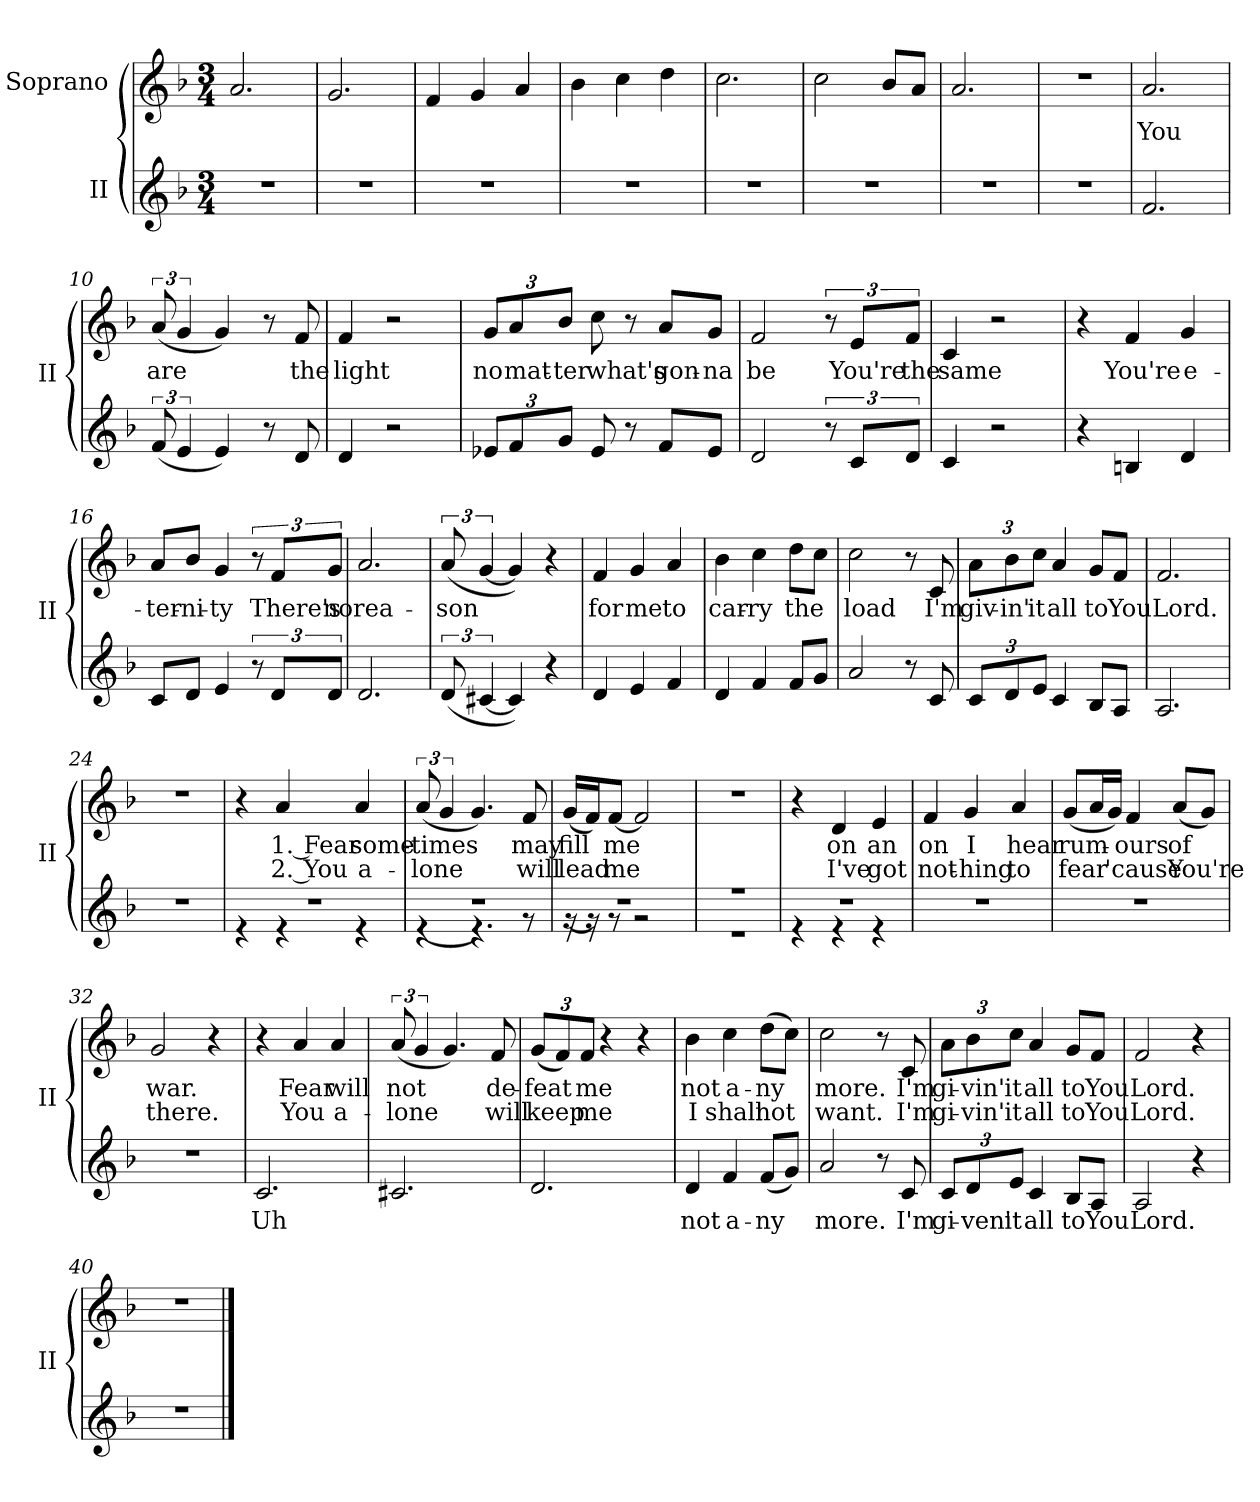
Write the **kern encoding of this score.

**kern	**text	**kern	**text	**text
*part2	*part2	*part1	*part1	*part1
*staff2	*staff2	*staff1	*staff1	*staff1
*I"II	*	*I"Soprano	*	*
*I'II	*	*	*	*
*clefG2	*	*clefG2	*	*
*k[b-]	*	*k[b-]	*	*
*M3/4	*	*M3/4	*	*
=1	=1	=1	=1	=1
2.r	.	2.a!/	.	.
=2	=2	=2	=2	=2
2.r	.	2.g!/	.	.
=3	=3	=3	=3	=3
2.r	.	4f!/	.	.
.	.	4g!/	.	.
.	.	4a!/	.	.
=4	=4	=4	=4	=4
2.r	.	4b-!\	.	.
.	.	4cc!\	.	.
.	.	4dd!\	.	.
=5	=5	=5	=5	=5
2.r	.	2.cc!\	.	.
=6	=6	=6	=6	=6
2.r	.	2cc!\	.	.
.	.	8b-!/L	.	.
.	.	8a!/J	.	.
=7	=7	=7	=7	=7
2.r	.	2.a!/	.	.
!!LO:LB:g=z
=8	=8	=8	=8	=8
2.r	.	2.r	.	.
=9	=9	=9	=9	=9
!	!	!	!LO:LY:b	!
2.f/	.	2.a/	You	.
=10	=10	=10	=10	=10
!	!	!	!LO:LY:b	!
(<12f/	.	(<12a/	are	.
6e/	.	6g/	.	.
4e/)	.	4g/)	.	.
8r	.	8r	.	.
!	!	!	!LO:LY:b	!
8d/	.	8f/	the	.
=11	=11	=11	=11	=11
!	!	!	!LO:LY:b	!
4d/	.	4f/	light	.
2r	.	2r	.	.
=12	=12	=12	=12	=12
*Xbrackettup	*	*Xbrackettup	*	*
!	!	!	!LO:LY:b	!
12e-X/L	.	12g/L	no	.
!	!	!	!LO:LY:b	!
12f/	.	12a/	mat-	.
!	!	!	!LO:LY:b	!
12g/J	.	12b-/J	-ter	.
!	!	!	!LO:LY:b	!
8e-/	.	8cc\	what's	.
8r	.	8r	.	.
!	!	!	!LO:LY:b	!
8f/L	.	8a/L	gon-	.
!	!	!	!LO:LY:b	!
8e-/J	.	8g/J	-na	.
!!LO:LB:g=z
=13	=13	=13	=13	=13
!	!	!	!LO:LY:b	!
2d/	.	2f/	be	.
*brackettup	*	*brackettup	*	*
12r	.	12r	.	.
!	!	!	!LO:LY:b	!
12c/L	.	12e/L	You're	.
!	!	!	!LO:LY:b	!
12d/J	.	12f/J	the	.
=14	=14	=14	=14	=14
!	!	!	!LO:LY:b	!
4c/	.	4c/	same	.
2r	.	2r	.	.
=15	=15	=15	=15	=15
4r	.	4r	.	.
!	!	!	!LO:LY:b	!
4Bn/	.	4f/	You're	.
!	!	!	!LO:LY:b	!
4d/	.	4g/	e-	.
=16	=16	=16	=16	=16
!	!	!	!LO:LY:b	!
8c/L	.	8a/L	-ter-	.
!	!	!	!LO:LY:b	!
8d/J	.	8b-/J	-ni-	.
!	!	!	!LO:LY:b	!
4e/	.	4g/	-ty	.
12r	.	12r	.	.
!	!	!	!LO:LY:b	!
12d/L	.	12f/L	There's	.
!	!	!	!LO:LY:b	!
12d/J	.	12g/J	no	.
=17	=17	=17	=17	=17
!	!	!	!LO:LY:b	!
2.d/	.	2.a/	rea-	.
!!LO:LB:g=z
=18	=18	=18	=18	=18
!	!	!	!LO:LY:b	!
(<12d/	.	(<12a/	-son	.
[6c#X/	.	[6g/	.	.
4c#/])	.	4g/])	.	.
4r	.	4r	.	.
=19	=19	=19	=19	=19
!	!	!	!LO:LY:b	!
4d/	.	4f/	for	.
!	!	!	!LO:LY:b	!
4e/	.	4g/	me	.
!	!	!	!LO:LY:b	!
4f/	.	4a/	to	.
=20	=20	=20	=20	=20
!	!	!	!LO:LY:b	!
4d/	.	4b-\	car-	.
!	!	!	!LO:LY:b	!
4f/	.	4cc\	-ry	.
!	!	!	!LO:LY:b	!
8f/L	.	8dd\L	the	.
8g/J	.	8cc\J	.	.
=21	=21	=21	=21	=21
!	!	!	!LO:LY:b	!
2a/	.	2cc\	load	.
8r	.	8r	.	.
!	!	!	!LO:LY:b	!
8c/	.	8c/	I'm	.
!!LO:LB:g=z
=22	=22	=22	=22	=22
*Xbrackettup	*	*Xbrackettup	*	*
!	!	!	!LO:LY:b	!
12c/L	.	12a\L	giv-	.
!	!	!	!LO:LY:b	!
12d/	.	12b-\	-in'	.
!	!	!	!LO:LY:b	!
12e/J	.	12cc\J	it	.
!	!	!	!LO:LY:b	!
4c/	.	4a/	all	.
!	!	!	!LO:LY:b	!
8B-/L	.	8g/L	to	.
!	!	!	!LO:LY:b	!
8A/J	.	8f/J	You	.
=23	=23	=23	=23	=23
!	!	!	!LO:LY:b	!
2.A/	.	2.f/	Lord.	.
=24	=24	=24	=24	=24
2.r	.	2.r	.	.
!!LO:PB:g=z
=25	=25	=25	=25	=25
*^	*	*	*	*
2.r	4r	.	4r	.	.
!	!	!	!	!LO:LY:b	!LO:LY:b
.	4r	.	4a/	1. Fear	2. You
!	!	!	!	!LO:LY:b	!LO:LY:b
.	4r	.	4a/	some-	a-
=26	=26	=26	=26	=26	=26
*	*	*	*brackettup	*	*
!	!	!	!	!LO:LY:b	!LO:LY:b
2.r	(<4r	.	(<12a/	-times	-lone
.	.	.	6g/	.	.
.	4.r)	.	4.g/)	.	.
!	!	!	!	!LO:LY:b	!LO:LY:b
.	8r	.	8f/	may	will
=27	=27	=27	=27	=27	=27
!	!	!	!	!LO:LY:b	!LO:LY:b
2.r	(<16r	.	(<16g/LL	fill	lead
.	16r)	.	16f/J)	.	.
!	!	!	!	!LO:LY:b	!LO:LY:b
.	8r	.	[8f/J	me	me
.	2r	.	2f/]	.	.
=28	=28	=28	=28	=28	=28
2.r	2.r	.	2.r	.	.
=29	=29	=29	=29	=29	=29
2.r	4r	.	4r	.	.
!	!	!	!	!LO:LY:b	!LO:LY:b
.	4r	.	4d/	on	I've
!	!	!	!	!LO:LY:b	!LO:LY:b
.	4r	.	4e/	an	got
!!LO:LB:g=z
=30	=30	=30	=30	=30	=30
!	!	!	!	!LO:LY:b	!LO:LY:b
*v	*v	*	*	*	*
2.r	.	4f/	on	not-
!	!	!	!LO:LY:b	!LO:LY:b
.	.	4g/	I	-hing
!	!	!	!LO:LY:b	!LO:LY:b
.	.	4a/	hear	to
=31	=31	=31	=31	=31
!	!	!	!LO:LY:b	!LO:LY:b
2.r	.	(<8g/L	rum-	fear
.	.	16a/L	.	.
.	.	16g/JJ)	.	.
!	!	!	!LO:LY:b	!LO:LY:b
.	.	4f/	-ours	'cause
!	!	!	!LO:LY:b	!LO:LY:b
.	.	(<8a/L	of	You're
.	.	8g/J)	.	.
=32	=32	=32	=32	=32
!	!	!	!LO:LY:b	!LO:LY:b
2.r	.	2g/	war.	there.
.	.	4r	.	.
=33	=33	=33	=33	=33
!	!LO:LY:b	!	!	!
2.c/	Uh	4r	.	.
!	!	!	!LO:LY:b	!LO:LY:b
.	.	4a/	Fear	You
!	!	!	!LO:LY:b	!LO:LY:b
.	.	4a/	will	a-
!!LO:LB:g=z
=34	=34	=34	=34	=34
!	!	!	!LO:LY:b	!LO:LY:b
2.c#X/	.	(<12a/	not	-lone
.	.	6g/	.	.
.	.	4.g/)	.	.
!	!	!	!LO:LY:b	!LO:LY:b
.	.	8f/	de-	will
=35	=35	=35	=35	=35
*	*	*Xbrackettup	*	*
!	!	!	!LO:LY:b	!LO:LY:b
2.d/	.	(<12g/L	-feat	keep
.	.	12f/)	.	.
!	!	!	!LO:LY:b	!LO:LY:b
.	.	12f/J	me	me
.	.	4r	.	.
.	.	4r	.	.
=36	=36	=36	=36	=36
!	!LO:LY:b	!	!LO:LY:b	!LO:LY:b
4d/	not	4b-\	not	I
!	!LO:LY:b	!	!LO:LY:b	!LO:LY:b
4f/	a-	4cc\	a-	shall
!	!LO:LY:b	!	!LO:LY:b	!LO:LY:b
(<8f/L	-ny	(>8dd\L	-ny	not
8g/J)	.	8cc\J)	.	.
=37	=37	=37	=37	=37
!	!LO:LY:b	!	!LO:LY:b	!LO:LY:b
2a/	more.	2cc\	more.	want.
8r	.	8r	.	.
!	!LO:LY:b	!	!LO:LY:b	!LO:LY:b
8c/	I'm	8c/	I'm	I'm
!!LO:LB:g=z
=38	=38	=38	=38	=38
!	!LO:LY:b	!	!LO:LY:b	!LO:LY:b
12c/L	gi-	12a\L	gi-	gi-
!	!LO:LY:b	!	!LO:LY:b	!LO:LY:b
12d/	-ven'	12b-\	-vin'	-vin'
!	!LO:LY:b	!	!LO:LY:b	!LO:LY:b
12e/J	it	12cc\J	it	it
!	!LO:LY:b	!	!LO:LY:b	!LO:LY:b
4c/	all	4a/	all	all
!	!LO:LY:b	!	!LO:LY:b	!LO:LY:b
8B-/L	to	8g/L	to	to
!	!LO:LY:b	!	!LO:LY:b	!LO:LY:b
8A/J	You	8f/J	You	You
=39	=39	=39	=39	=39
!	!LO:LY:b	!	!LO:LY:b	!LO:LY:b
2A/	Lord.	2f/	Lord.	Lord.
4r	.	4r	.	.
=40	=40	=40	=40	=40
2.r	.	2.r	.	.
==	==	==	==	==
*-	*-	*-	*-	*-
